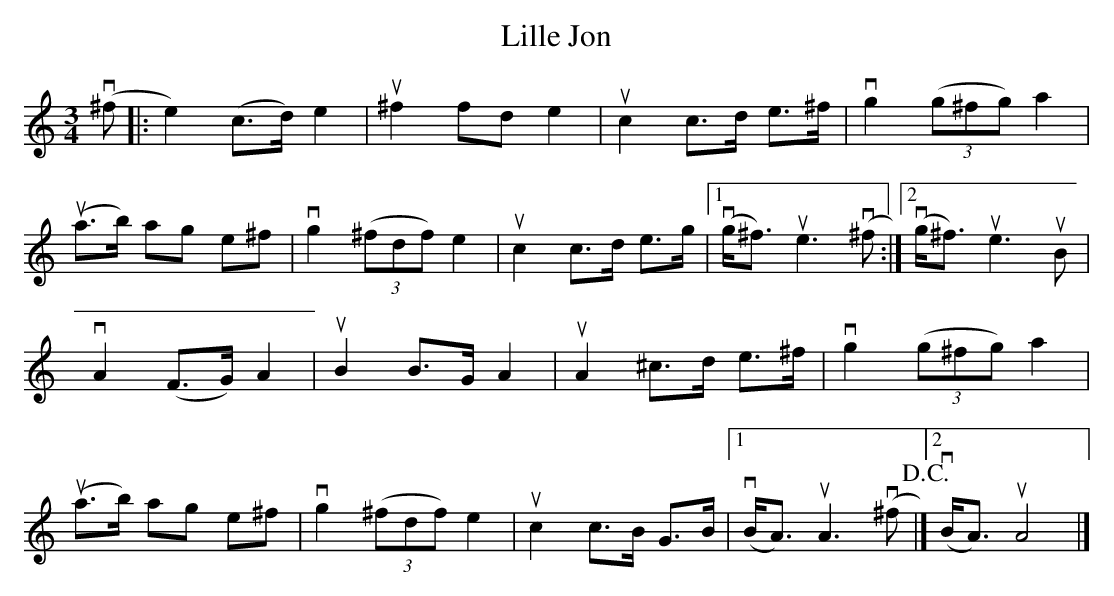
X:1
T: Lille Jon
M: 3/4
L: 1/8
K: Am
v(^f |: e2) (c>d) e2 | u^f2 fd e2 | uc2 c>d e>^f | vg2 (3(g^fg) a2 |
u(a>b) ag e^f | vg2 (3(^fdf) e2 | uc2 c>d e>g |1 v(g<^f) ue3 v(^f:|2 v(g<^f) ue3 uB |
vA2 (F>G) A2 | uB2 B>G A2 | uA2 ^c>d e>^f | vg2 (3(g^fg) a2 |
u(a>b) ag e^f | vg2 (3(^fdf) e2 | uc2 c>B G>B |1 v(B<A) uA3 v(^f!D.C.!|]2 v(B<A) uA4|]
